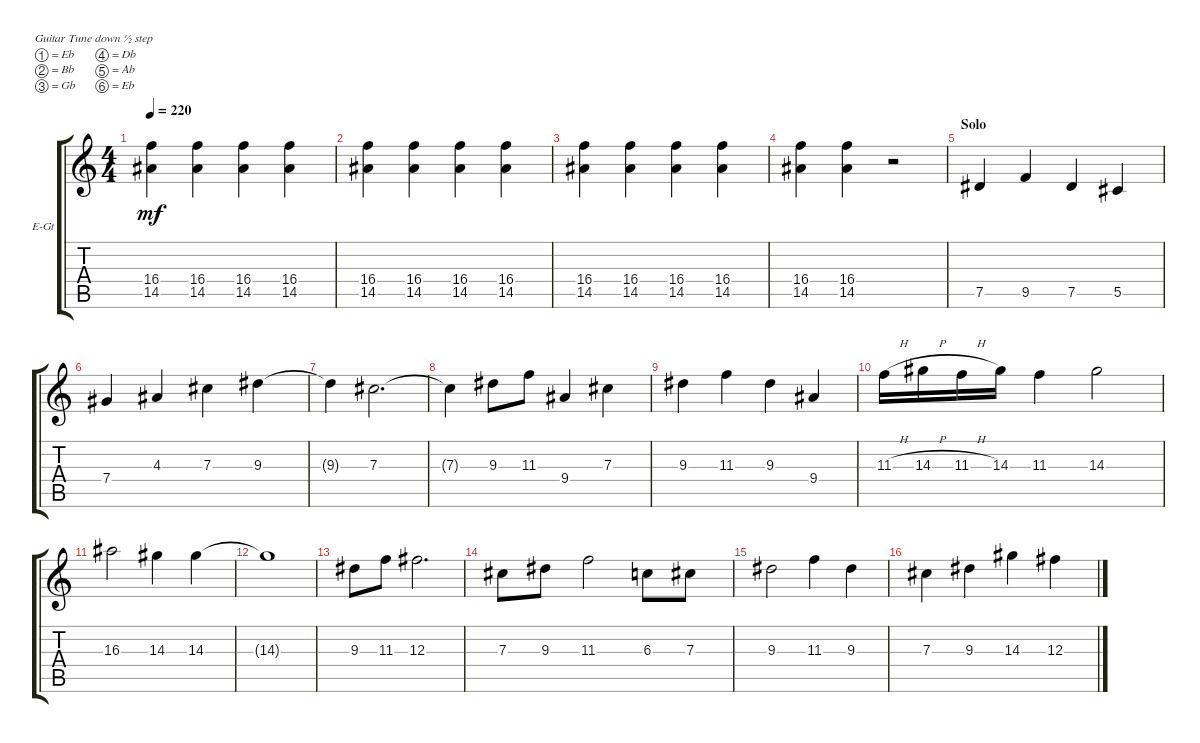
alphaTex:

\bracketExtendMode groupsimilarinstruments
\firstSystemTrackNameOrientation horizontal
\otherSystemsTrackNameOrientation horizontal
\track ("Electric Guitar 1" "E-Gt") {instrument distortionguitar}
\staff {score tabs}
\tuning (Eb4 Bb3 Gb3 Db3 Ab2 Eb2)
\ts (4 4)
\tempo 220
\clef g2
\ks c
(14.5 16.4).4{dy mf} (14.5 16.4).4 (14.5 16.4).4 (14.5 16.4).4 |
(14.5 16.4).4 (14.5 16.4).4 (14.5 16.4).4 (14.5 16.4).4 |
(14.5 16.4).4 (14.5 16.4).4 (14.5 16.4).4 (14.5 16.4).4 |
(14.5 16.4).4 (14.5 16.4).4 r.2 |
\section ("" "Solo")
7.5.4 9.5.4 7.5.4 5.5.4 |
7.4.4 4.3.4 7.3.4 9.3.4 |
9.3{t}.4 7.3.2{d} |
7.3{t}.4 9.3.8 11.3.8 9.4.4 7.3.4 |
9.3.4 11.3.4 9.3.4 9.4.4 |
11.3{h}.16 14.3{h}.16 11.3{h}.16 14.3.16 11.3.4 14.3.2 |
16.3.2 14.3.4 14.3.4 |
14.3{t}.1 |
9.3.8 11.3.8 12.3.2{d} |
7.3.8 9.3.8 11.3.2 6.3.8 7.3.8 |
9.3.2 11.3.4 9.3.4 |
7.3.4 9.3.4 14.3.4 12.3.4
